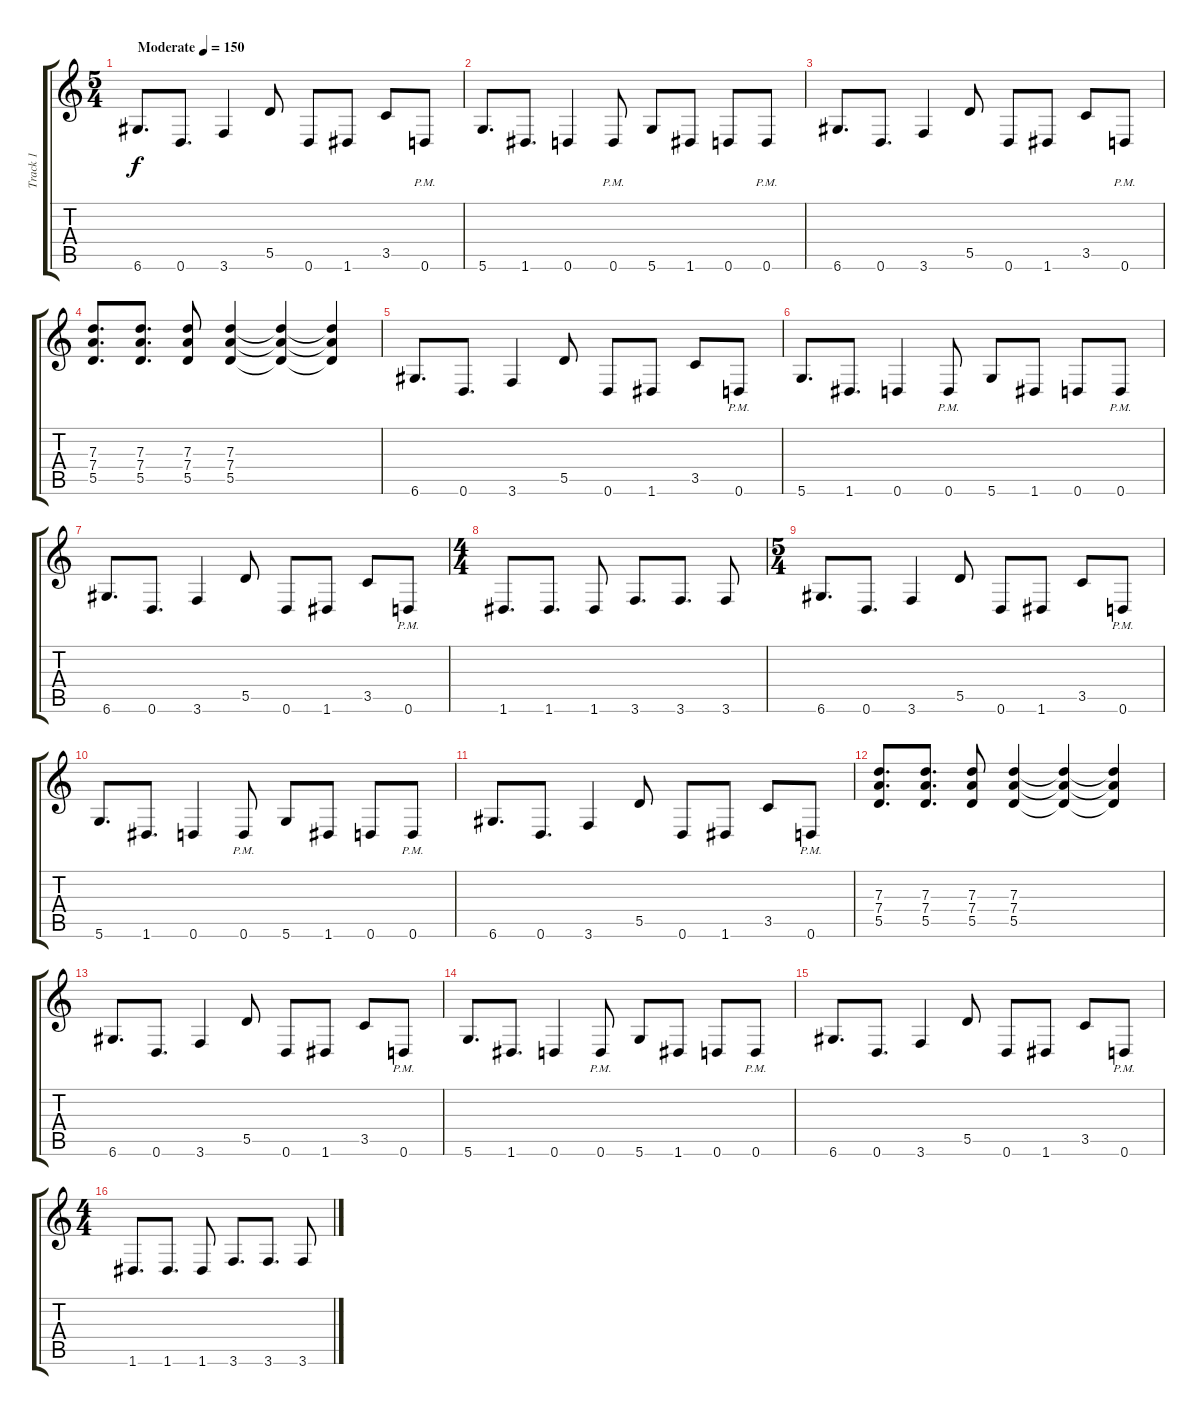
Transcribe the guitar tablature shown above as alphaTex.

\track ("Track 1" "Track 1") {instrument distortionguitar}
\staff {score tabs}
\tuning (E4 B3 G3 D3 A2 D2) {hide}
\ts (5 4)
\tempo (150 "Moderate")
\clef g2
\ks c
6.6.8{d dy f instrument distortionguitar} 0.6.8{d} 3.6.4 5.5.8 0.6.8 1.6.8 3.5.8 0.6{pm}.8 |
5.6.8{d} 1.6.8{d} 0.6.4 0.6{pm}.8 5.6.8 1.6.8 0.6.8 0.6{pm}.8 |
6.6.8{d} 0.6.8{d} 3.6.4 5.5.8 0.6.8 1.6.8 3.5.8 0.6{pm}.8 |
(7.3 7.4 5.5).8{d} (7.3 7.4 5.5).8{d} (7.3 7.4 5.5).8 (7.3 7.4 5.5).4 (7.3{t} 7.4{t} 5.5{t}).4 (7.3{t} 7.4{t} 5.5{t}).4 |
6.6.8{d} 0.6.8{d} 3.6.4 5.5.8 0.6.8 1.6.8 3.5.8 0.6{pm}.8 |
5.6.8{d} 1.6.8{d} 0.6.4 0.6{pm}.8 5.6.8 1.6.8 0.6.8 0.6{pm}.8 |
6.6.8{d} 0.6.8{d} 3.6.4 5.5.8 0.6.8 1.6.8 3.5.8 0.6{pm}.8 |
\ts (4 4)
1.6.8{d} 1.6.8{d} 1.6.8 3.6.8{d} 3.6.8{d} 3.6.8 |
\ts (5 4)
6.6.8{d} 0.6.8{d} 3.6.4 5.5.8 0.6.8 1.6.8 3.5.8 0.6{pm}.8 |
5.6.8{d} 1.6.8{d} 0.6.4 0.6{pm}.8 5.6.8 1.6.8 0.6.8 0.6{pm}.8 |
6.6.8{d} 0.6.8{d} 3.6.4 5.5.8 0.6.8 1.6.8 3.5.8 0.6{pm}.8 |
(7.3 7.4 5.5).8{d} (7.3 7.4 5.5).8{d} (7.3 7.4 5.5).8 (7.3 7.4 5.5).4 (7.3{t} 7.4{t} 5.5{t}).4 (7.3{t} 7.4{t} 5.5{t}).4 |
6.6.8{d} 0.6.8{d} 3.6.4 5.5.8 0.6.8 1.6.8 3.5.8 0.6{pm}.8 |
5.6.8{d} 1.6.8{d} 0.6.4 0.6{pm}.8 5.6.8 1.6.8 0.6.8 0.6{pm}.8 |
6.6.8{d} 0.6.8{d} 3.6.4 5.5.8 0.6.8 1.6.8 3.5.8 0.6{pm}.8 |
\ts (4 4)
1.6.8{d} 1.6.8{d} 1.6.8 3.6.8{d} 3.6.8{d} 3.6.8
